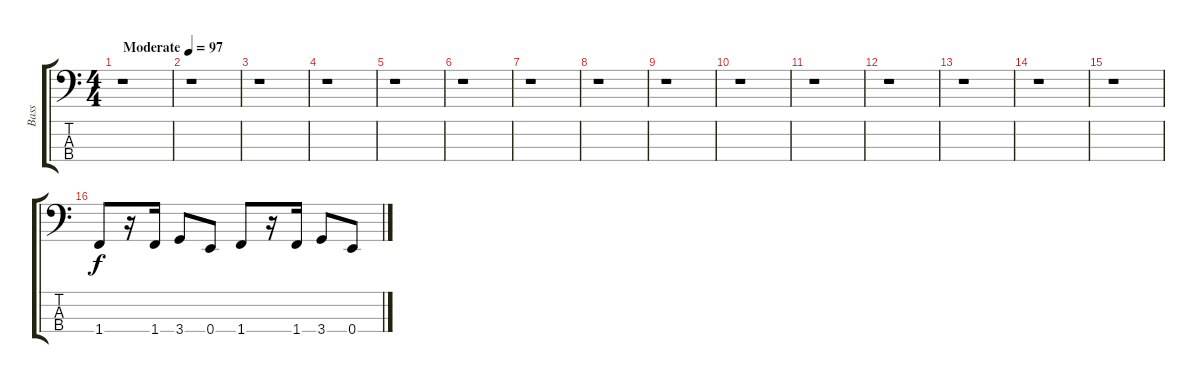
\track ("Bass" "Bass") {instrument electricbassfinger}
\staff {score tabs}
\tuning (G2 D2 A1 E1) {hide}
\ts (4 4)
\tempo (97 "Moderate")
\clef f4
\ks c
r.1{dy f instrument electricbassfinger} |
r.1 |
r.1 |
r.1 |
r.1 |
r.1 |
r.1 |
r.1 |
r.1 |
r.1 |
r.1 |
r.1 |
r.1 |
r.1 |
r.1 |
1.4.8 r.16 1.4.16 3.4.8 0.4.8 1.4.8 r.16 1.4.16 3.4.8 0.4.8
